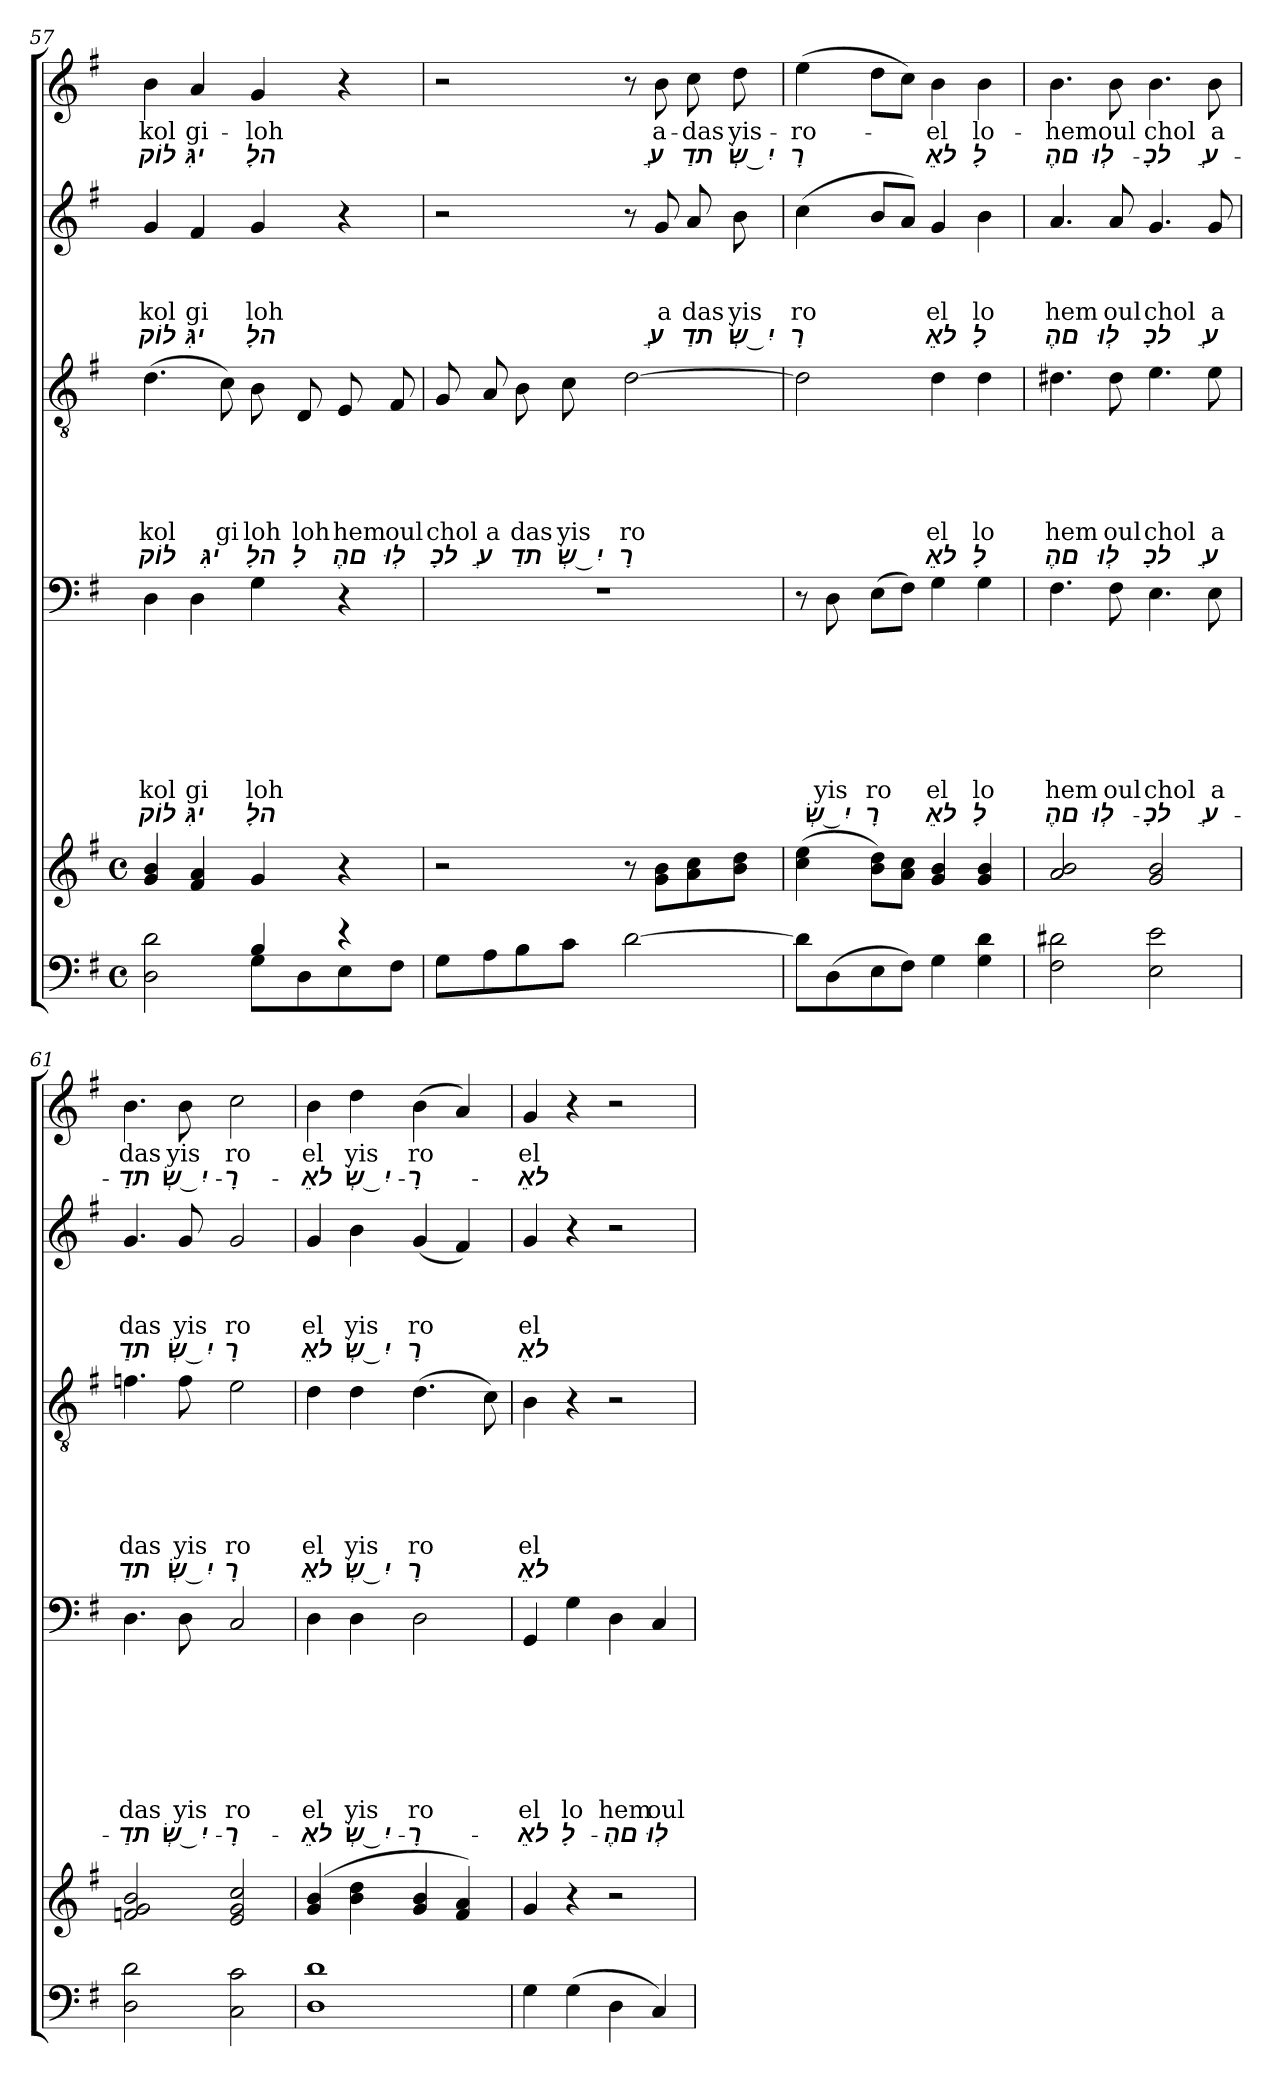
**kern	**kern	**kern	**text	**text	**text	**text	**text	**text	**text	**text	**kern	**text	**text	**text	**text	**text	**text	**kern	**text	**text	**text	**text	**kern	**text	**text
*part6	*part5	*part4	*part4	*part4	*part4	*part4	*part4	*part4	*part4	*part4	*part3	*part3	*part3	*part3	*part3	*part3	*part3	*part2	*part2	*part2	*part2	*part2	*part1	*part1	*part1
*staff6	*staff5	*staff4	*staff4	*staff4	*staff4	*staff4	*staff4	*staff4	*staff4	*staff4	*staff3	*staff3	*staff3	*staff3	*staff3	*staff3	*staff3	*staff2	*staff2	*staff2	*staff2	*staff2	*staff1	*staff1	*staff1
*clefF4	*clefG2	*clefF4	*	*	*	*	*	*	*	*	*clefGv2	*	*	*	*	*	*	*clefG2	*	*	*	*	*clefG2	*	*
*k[f#]	*k[f#]	*k[f#]	*	*	*	*	*	*	*	*	*k[f#]	*	*	*	*	*	*	*k[f#]	*	*	*	*	*k[f#]	*	*
*G:	*G:	*G:	*	*	*	*	*	*	*	*	*G:	*	*	*	*	*	*	*G:	*	*	*	*	*G:	*	*
*M4/4	*M4/4	*	*	*	*	*	*	*	*	*	*	*	*	*	*	*	*	*	*	*	*	*	*	*	*
*met(c)	*met(c)	*	*	*	*	*	*	*	*	*	*	*	*	*	*	*	*	*	*	*	*	*	*	*	*
=57	=57	=57	=57	=57	=57	=57	=57	=57	=57	=57	=57	=57	=57	=57	=57	=57	=57	=57	=57	=57	=57	=57	=57	=57	=57
*^	*	*	*	*	*	*	*	*	*	*	*	*	*	*	*	*	*	*	*	*	*	*	*	*	*
!	!	!	!	!	!	!	!	!	!	!LO:LY:b	!LO:LY:b	!	!	!	!	!	!LO:LY:b	!LO:LY:b	!	!	!	!LO:LY:b	!LO:LY:b	!	!LO:LY:b	!LO:LY:b
2ryy	2D\ 2d\	4g/ 4b/	4D\	.	.	.	.	.	.	kol	לוֹק	(>4.d\	.	.	.	.	kol	לוֹק	4g/	.	.	kol	לוֹק	4b\	kol	לוֹק
!	!	!	!	!	!	!	!	!	!	!LO:LY:b	!LO:LY:b	!	!	!	!	!	!	!	!	!	!	!LO:LY:b	!LO:LY:b	!	!LO:LY:b	!LO:LY:b
.	.	4f#/ 4a/	4D\	.	.	.	.	.	.	gi	יגִּ	.	.	.	.	.	.	.	4f#/	.	.	gi	יגִּ	4a/	gi-	יגִּ
!	!	!	!	!	!	!	!	!	!	!	!	!	!	!	!	!	!LO:LY:b	!LO:LY:b	!	!	!	!	!	!	!	!
.	.	.	.	.	.	.	.	.	.	.	.	8c\)	.	.	.	.	gi	יגִּ	.	.	.	.	.	.	.	.
!	!	!	!	!	!	!	!	!	!	!LO:LY:b	!LO:LY:b	!	!	!	!	!	!LO:LY:b	!LO:LY:b	!	!	!	!LO:LY:b	!LO:LY:b	!	!LO:LY:b	!LO:LY:b
4B/	8G\L	4g/	4G\	.	.	.	.	.	.	loh	הלָ	8B\	.	.	.	.	loh	הלָ	4g/	.	.	loh	הלָ	4g/	-loh	הלָ
!	!	!	!	!	!	!	!	!	!	!	!	!	!	!	!	!	!LO:LY:b	!LO:LY:b	!	!	!	!	!	!	!	!
.	8D\	.	.	.	.	.	.	.	.	.	.	8D/	.	.	.	.	loh	לָ	.	.	.	.	.	.	.	.
!	!	!	!	!	!	!	!	!	!	!	!	!	!	!	!	!	!LO:LY:b	!LO:LY:b	!	!	!	!	!	!	!	!
4rd	8E\	4r	4r	.	.	.	.	.	.	.	.	8E/	.	.	.	.	hem	םהֶ	4r	.	.	.	.	4r	.	.
!	!	!	!	!	!	!	!	!	!	!	!	!	!	!	!	!	!LO:LY:b	!LO:LY:b	!	!	!	!	!	!	!	!
.	8F#\J	.	.	.	.	.	.	.	.	.	.	8F#/	.	.	.	.	oul	לְוּ	.	.	.	.	.	.	.	.
=58	=58	=58	=58	=58	=58	=58	=58	=58	=58	=58	=58	=58	=58	=58	=58	=58	=58	=58	=58	=58	=58	=58	=58	=58	=58	=58
!	!	!	!	!	!	!	!	!	!	!	!	!	!	!	!	!	!LO:LY:b	!LO:LY:b	!	!	!	!	!	!	!	!
*v	*v	*	*	*	*	*	*	*	*	*	*	*	*	*	*	*	*	*	*	*	*	*	*	*	*	*
8G\L	2r	1r	.	.	.	.	.	.	.	.	8G/	.	.	.	.	chol	לכָ	2r	.	.	.	.	2r	.	.
!	!	!	!	!	!	!	!	!	!	!	!	!	!	!	!	!LO:LY:b	!LO:LY:b	!	!	!	!	!	!	!	!
8A\	.	.	.	.	.	.	.	.	.	.	8A/	.	.	.	.	a	ﬠֲ	.	.	.	.	.	.	.	.
!	!	!	!	!	!	!	!	!	!	!	!	!	!	!	!	!LO:LY:b	!LO:LY:b	!	!	!	!	!	!	!	!
8B\	.	.	.	.	.	.	.	.	.	.	8B\	.	.	.	.	das	תדַ	.	.	.	.	.	.	.	.
!	!	!	!	!	!	!	!	!	!	!	!	!	!	!	!	!LO:LY:b	!LO:LY:b	!	!	!	!	!	!	!	!
8c\J	.	.	.	.	.	.	.	.	.	.	8c\	.	.	.	.	yis	שְׂ יִ	.	.	.	.	.	.	.	.
!	!	!	!	!	!	!	!	!	!	!	!	!	!	!	!	!LO:LY:b	!LO:LY:b	!	!	!	!	!	!	!	!
[>2d\	8r	.	.	.	.	.	.	.	.	.	[>2d\	.	.	.	.	ro	רָ	8r	.	.	.	.	8r	.	.
!	!	!	!	!	!	!	!	!	!	!	!	!	!	!	!	!	!	!	!	!	!LO:LY:b	!LO:LY:b	!	!LO:LY:b	!LO:LY:b
.	8g\ 8b\L	.	.	.	.	.	.	.	.	.	.	.	.	.	.	.	.	8g/	.	.	a	ﬠֲ	8b\	a-	ﬠֲ
!	!	!	!	!	!	!	!	!	!	!	!	!	!	!	!	!	!	!	!	!	!LO:LY:b	!LO:LY:b	!	!LO:LY:b	!LO:LY:b
.	8a\ 8cc\	.	.	.	.	.	.	.	.	.	.	.	.	.	.	.	.	8a/	.	.	das	תדַ	8cc\	-das	תדַ
!	!	!	!	!	!	!	!	!	!	!	!	!	!	!	!	!	!	!	!	!	!LO:LY:b	!LO:LY:b	!	!LO:LY:b	!LO:LY:b
.	8b\ 8dd\J	.	.	.	.	.	.	.	.	.	.	.	.	.	.	.	.	8b\	.	.	yis	שְׂ יִ	8dd\	yis-	שְׂ יִ
=59	=59	=59	=59	=59	=59	=59	=59	=59	=59	=59	=59	=59	=59	=59	=59	=59	=59	=59	=59	=59	=59	=59	=59	=59	=59
!	!	!	!	!	!	!	!	!	!	!	!	!	!	!	!	!	!	!	!	!	!LO:LY:b	!LO:LY:b	!	!LO:LY:b	!LO:LY:b
8d\L]	(>4cc\ 4ee\	8r	.	.	.	.	.	.	.	.	2d\]	.	.	.	.	.	.	(>4cc\	.	.	ro	רָ	(>4ee\	-ro-	רָ
!	!	!	!	!	!	!	!	!	!LO:LY:b	!LO:LY:b	!	!	!	!	!	!	!	!	!	!	!	!	!	!	!
(>8D\	.	8D\	.	.	.	.	.	.	yis	שְׂ יִ	.	.	.	.	.	.	.	.	.	.	.	.	.	.	.
!	!	!	!	!	!	!	!	!	!LO:LY:b	!LO:LY:b	!	!	!	!	!	!	!	!	!	!	!	!	!	!	!
8E\	8b\ 8dd\L)	(>8E\L	.	.	.	.	.	.	ro	רָ	.	.	.	.	.	.	.	8b/L	.	.	.	.	8dd\L	.	.
8F#\J)	8a\ 8cc\J	8F#\J)	.	.	.	.	.	.	.	.	.	.	.	.	.	.	.	8a/J)	.	.	.	.	8cc\J)	.	.
!	!	!	!	!	!	!	!	!	!LO:LY:b	!LO:LY:b	!	!	!	!	!	!LO:LY:b	!LO:LY:b	!	!	!	!LO:LY:b	!LO:LY:b	!	!LO:LY:b	!LO:LY:b
4G\	4g/ 4b/	4G\	.	.	.	.	.	.	el	לאֵ	4d\	.	.	.	.	el	לאֵ	4g/	.	.	el	לאֵ	4b\	-el	לאֵ
!	!	!	!	!	!	!	!	!	!LO:LY:b	!LO:LY:b	!	!	!	!	!	!LO:LY:b	!LO:LY:b	!	!	!	!LO:LY:b	!LO:LY:b	!	!LO:LY:b	!LO:LY:b
4G\ 4d\	4g/ 4b/	4G\	.	.	.	.	.	.	lo	לָ	4d\	.	.	.	.	lo	לָ	4b\	.	.	lo	לָ	4b\	lo-	לָ
!!LO:PB:g=z
=60	=60	=60	=60	=60	=60	=60	=60	=60	=60	=60	=60	=60	=60	=60	=60	=60	=60	=60	=60	=60	=60	=60	=60	=60	=60
!	!	!	!	!	!	!	!	!	!LO:LY:b	!LO:LY:b	!	!	!	!	!	!LO:LY:b	!LO:LY:b	!	!	!	!LO:LY:b	!LO:LY:b	!	!LO:LY:b	!LO:LY:b
2F#\ 2d#X\	2a/ 2b/	4.F#\	.	.	.	.	.	.	hem	םהֶ	4.d#X\	.	.	.	.	hem	םהֶ	4.a/	.	.	hem	םהֶ	4.b\	-hem	םהֶ
!	!	!	!	!	!	!	!	!	!LO:LY:b	!LO:LY:b	!	!	!	!	!	!LO:LY:b	!LO:LY:b	!	!	!	!LO:LY:b	!LO:LY:b	!	!LO:LY:b	!LO:LY:b
.	.	8F#\	.	.	.	.	.	.	oul	לְוּ-	8d#\	.	.	.	.	oul	לְוּ	8a/	.	.	oul	לְוּ	8b\	oul	לְוּ-
!	!	!	!	!	!	!	!	!	!LO:LY:b	!LO:LY:b	!	!	!	!	!	!LO:LY:b	!LO:LY:b	!	!	!	!LO:LY:b	!LO:LY:b	!	!LO:LY:b	!LO:LY:b
2E\ 2e\	2g/ 2b/	4.E\	.	.	.	.	.	.	chol	-לכָ	4.e\	.	.	.	.	chol	לכָ	4.g/	.	.	chol	לכָ	4.b\	chol	-לכָ
!	!	!	!	!	!	!	!	!	!LO:LY:b	!LO:LY:b	!	!	!	!	!	!LO:LY:b	!LO:LY:b	!	!	!	!LO:LY:b	!LO:LY:b	!	!LO:LY:b	!LO:LY:b
.	.	8E\	.	.	.	.	.	.	a	ﬠֲ-	8e\	.	.	.	.	a	ﬠֲ	8g/	.	.	a	ﬠֲ	8b\	a	ﬠֲ-
=61	=61	=61	=61	=61	=61	=61	=61	=61	=61	=61	=61	=61	=61	=61	=61	=61	=61	=61	=61	=61	=61	=61	=61	=61	=61
!	!	!	!	!	!	!	!	!	!LO:LY:b	!LO:LY:b	!	!	!	!	!	!LO:LY:b	!LO:LY:b	!	!	!	!LO:LY:b	!LO:LY:b	!	!LO:LY:b	!LO:LY:b
2D\ 2d\	2fn/ 2g/ 2b/	4.D\	.	.	.	.	.	.	das	-תדַ	4.fn\	.	.	.	.	das	תדַ	4.g/	.	.	das	תדַ	4.b\	das	-תדַ
!	!	!	!	!	!	!	!	!	!LO:LY:b	!LO:LY:b	!	!	!	!	!	!LO:LY:b	!LO:LY:b	!	!	!	!LO:LY:b	!LO:LY:b	!	!LO:LY:b	!LO:LY:b
.	.	8D\	.	.	.	.	.	.	yis	שְׂ יִ-	8f\	.	.	.	.	yis	שְׂ יִ	8g/	.	.	yis	שְׂ יִ	8b\	yis	שְׂ יִ-
!	!	!	!	!	!	!	!	!	!LO:LY:b	!LO:LY:b	!	!	!	!	!	!LO:LY:b	!LO:LY:b	!	!	!	!LO:LY:b	!LO:LY:b	!	!LO:LY:b	!LO:LY:b
2C\ 2c\	2e/ 2g/ 2cc/	2C/	.	.	.	.	.	.	ro	-רָ-	2e\	.	.	.	.	ro	רָ	2g/	.	.	ro	רָ	2cc\	ro	-רָ-
=62	=62	=62	=62	=62	=62	=62	=62	=62	=62	=62	=62	=62	=62	=62	=62	=62	=62	=62	=62	=62	=62	=62	=62	=62	=62
!	!	!	!	!	!	!	!	!	!LO:LY:b	!LO:LY:b	!	!	!	!	!	!LO:LY:b	!LO:LY:b	!	!	!	!LO:LY:b	!LO:LY:b	!	!LO:LY:b	!LO:LY:b
1D 1d	(<4g/ 4b/	4D\	.	.	.	.	.	.	el	-לאֵ	4d\	.	.	.	.	el	לאֵ	4g/	.	.	el	לאֵ	4b\	el	-לאֵ
!	!	!	!	!	!	!	!	!	!LO:LY:b	!LO:LY:b	!	!	!	!	!	!LO:LY:b	!LO:LY:b	!	!	!	!LO:LY:b	!LO:LY:b	!	!LO:LY:b	!LO:LY:b
.	4b\ 4dd\	4D\	.	.	.	.	.	.	yis	שְׂ יִ-	4d\	.	.	.	.	yis	שְׂ יִ	4b\	.	.	yis	שְׂ יִ	4dd\	yis	שְׂ יִ-
!	!	!	!	!	!	!	!	!	!LO:LY:b	!LO:LY:b	!	!	!	!	!	!LO:LY:b	!LO:LY:b	!	!	!	!LO:LY:b	!LO:LY:b	!	!LO:LY:b	!LO:LY:b
.	4g/ 4b/	2D\	.	.	.	.	.	.	ro	-רָ-	(>4.d\	.	.	.	.	ro	רָ	(<4g/	.	.	ro	רָ	(>4b\	ro	-רָ-
.	4f#/ 4a/)	.	.	.	.	.	.	.	.	.	.	.	.	.	.	.	.	4f#/)	.	.	.	.	4a/)	.	.
.	.	.	.	.	.	.	.	.	.	.	8c\)	.	.	.	.	.	.	.	.	.	.	.	.	.	.
=63	=63	=63	=63	=63	=63	=63	=63	=63	=63	=63	=63	=63	=63	=63	=63	=63	=63	=63	=63	=63	=63	=63	=63	=63	=63
!	!	!	!	!	!	!	!	!	!LO:LY:b	!LO:LY:b	!	!	!	!	!	!LO:LY:b	!LO:LY:b	!	!	!	!LO:LY:b	!LO:LY:b	!	!LO:LY:b	!LO:LY:b
4G\	4g/	4GG/	.	.	.	.	.	.	el	-לאֵ	4B\	.	.	.	.	el	לאֵ	4g/	.	.	el	לאֵ	4g/	el	-לאֵ
!	!	!	!	!	!	!	!	!	!LO:LY:b	!LO:LY:b	!	!	!	!	!	!	!	!	!	!	!	!	!	!	!
(>4G\	4r	4G\	.	.	.	.	.	.	lo	לָ-	4r	.	.	.	.	.	.	4r	.	.	.	.	4r	.	.
!	!	!	!	!	!	!	!	!	!LO:LY:b	!LO:LY:b	!	!	!	!	!	!	!	!	!	!	!	!	!	!	!
4D\	2r	4D\	.	.	.	.	.	.	hem	-םהֶ	2r	.	.	.	.	.	.	2r	.	.	.	.	2r	.	.
!	!	!	!	!	!	!	!	!	!LO:LY:b	!LO:LY:b	!	!	!	!	!	!	!	!	!	!	!	!	!	!	!
4C/)	.	4C/	.	.	.	.	.	.	oul	לְוּ-	.	.	.	.	.	.	.	.	.	.	.	.	.	.	.
=	=	=	=	=	=	=	=	=	=	=	=	=	=	=	=	=	=	=	=	=	=	=	=	=	=
*-	*-	*-	*-	*-	*-	*-	*-	*-	*-	*-	*-	*-	*-	*-	*-	*-	*-	*-	*-	*-	*-	*-	*-	*-	*-
